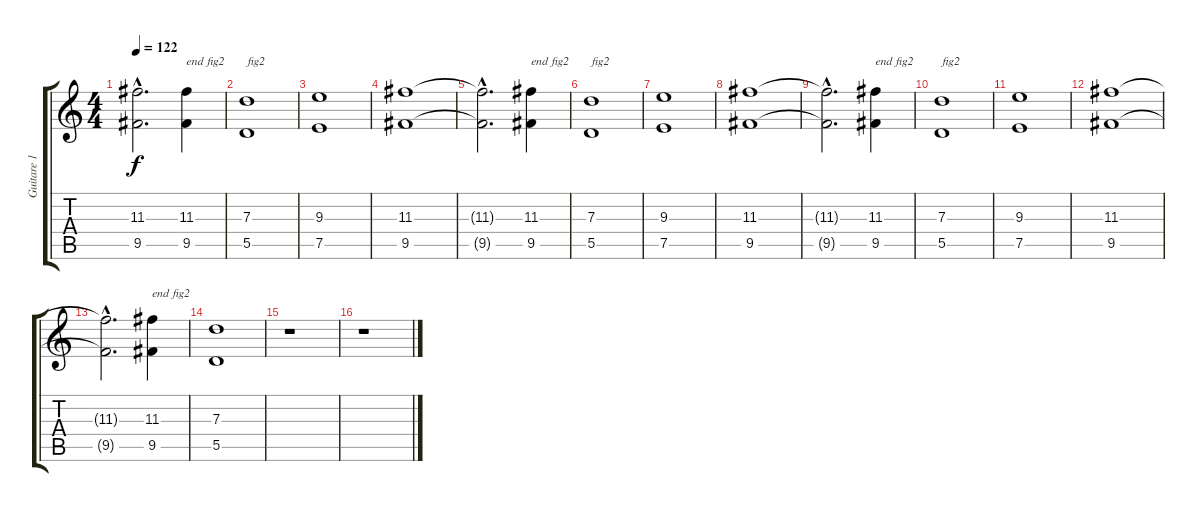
\track ("Guitare 1" "Guitare 1") {instrument acousticguitarsteel}
\staff {score tabs}
\tuning (E4 B3 G3 D3 A2 E2) {hide}
\ts (4 4)
\tempo 122
\clef g2
\ks c
(11.3{hac t} 9.5{hac t}).2{d dy f} (11.3 9.5).4{txt "end fig2"} |
(7.3 5.5).1{txt "fig2"} |
(9.3 7.5).1 |
(11.3 9.5).1 |
(11.3{hac t} 9.5{hac t}).2{d} (11.3 9.5).4{txt "end fig2"} |
(7.3 5.5).1{txt "fig2"} |
(9.3 7.5).1 |
(11.3 9.5).1 |
(11.3{hac t} 9.5{hac t}).2{d} (11.3 9.5).4{txt "end fig2"} |
(7.3 5.5).1{txt "fig2"} |
(9.3 7.5).1 |
(11.3 9.5).1 |
(11.3{hac t} 9.5{hac t}).2{d} (11.3 9.5).4{txt "end fig2"} |
(7.3 5.5).1 |
r.1 |
r.1
